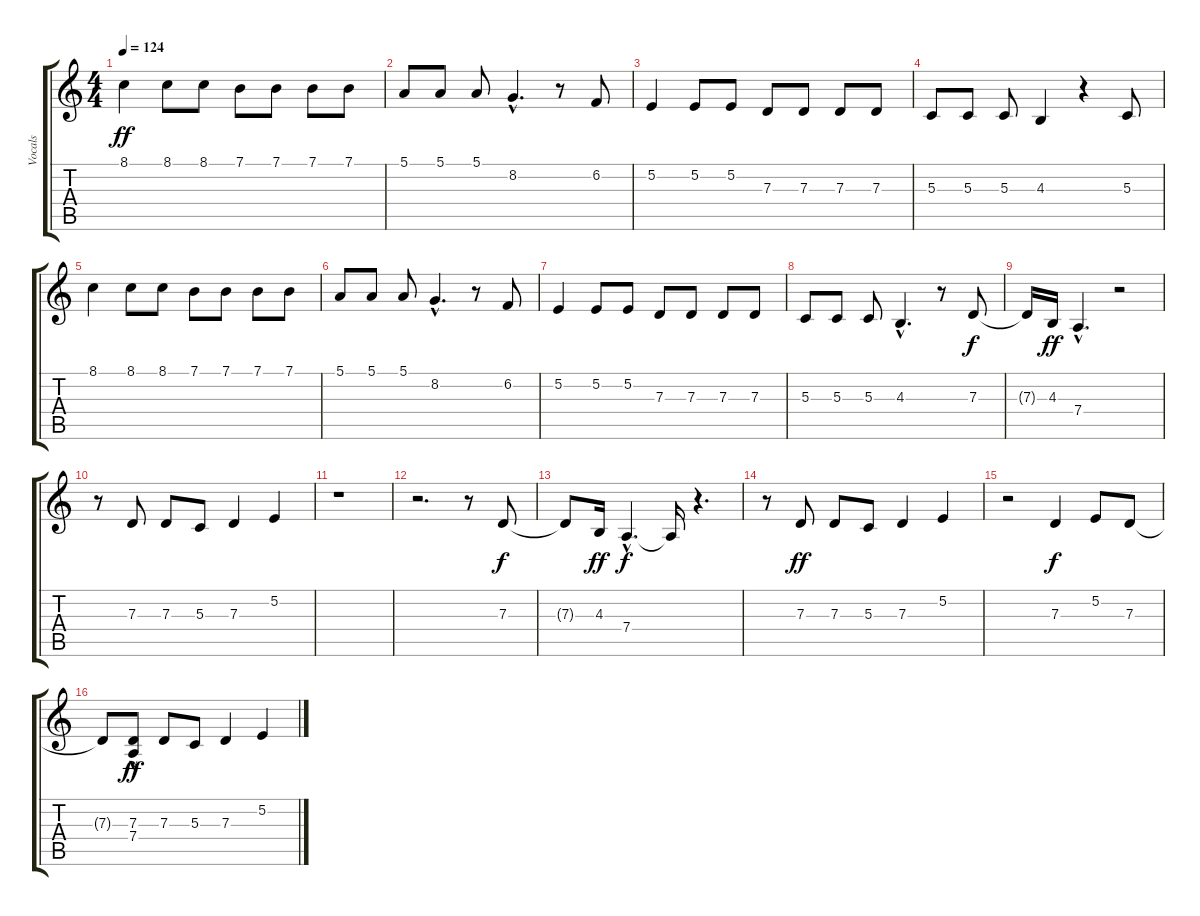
\track ("Vocals" "Vocals") {instrument oboe}
\staff {score tabs}
\tuning (E4 B3 G3 D3 A2 E2) {hide}
\ts (4 4)
\tempo 124
\clef g2
\ks c
8.1.4{dy ff} 8.1.8 8.1.8 7.1.8 7.1.8 7.1.8 7.1.8 |
5.1.8 5.1.8 5.1.8 8.2{hac}.4{d} r.8 6.2.8 |
5.2.4 5.2.8 5.2.8 7.3.8 7.3.8 7.3.8 7.3.8 |
5.3.8 5.3.8 5.3.8 4.3.4 r.4 5.3.8 |
8.1.4 8.1.8 8.1.8 7.1.8 7.1.8 7.1.8 7.1.8 |
5.1.8 5.1.8 5.1.8 8.2{hac}.4{d} r.8 6.2.8 |
5.2.4 5.2.8 5.2.8 7.3.8 7.3.8 7.3.8 7.3.8 |
5.3.8 5.3.8 5.3.8 4.3{hac}.4{d} r.8 7.3.8{dy f} |
7.3{t}.16 4.3.16{dy ff} 7.4{hac}.4{d} r.2 |
r.8 7.3.8 7.3.8 5.3.8 7.3.4 5.2.4 |
r.1 |
r.2{d} r.8 7.3.8{dy f} |
7.3{t}.8 4.3.16{dy ff} 7.4{hac}.4{d dy f} 7.4{t}.16 r.4{d} |
r.8 7.3.8{dy ff} 7.3.8 5.3.8 7.3.4 5.2.4 |
r.2 7.3.4{dy f} 5.2.8 7.3.8 |
7.3{t}.8 (7.3 7.4{hac}).8{dy ff} 7.3.8 5.3.8 7.3.4 5.2.4
